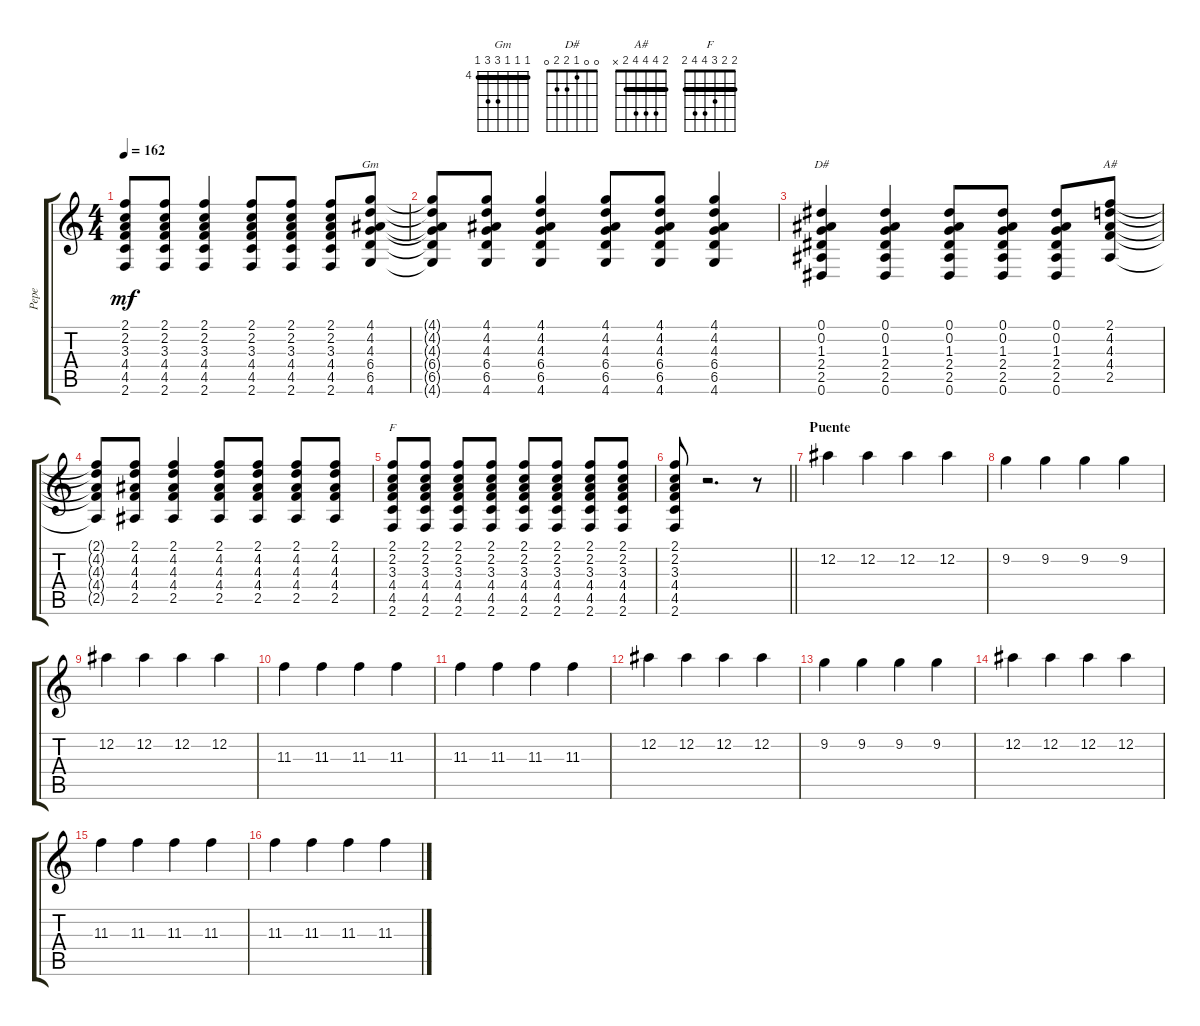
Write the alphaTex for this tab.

\track ("Pepe" "Pepe") {instrument acousticguitarnylon}
\staff {score tabs}
\tuning (Eb4 Bb3 Gb3 Db3 Ab2 Eb2) {hide}
\chord ("Gm" 4 4 4 6 6 4) {firstfret 4 barre 4}
\chord ("D#" 0 0 1 2 2 0)
\chord ("A#" 2 4 4 4 2 x) {barre 2}
\chord ("F" 2 2 3 4 4 2) {barre 2}
\ts (4 4)
\tempo 162
\clef g2
\ks c
(2.1{t} 2.2{t} 3.3{t} 4.4{t} 4.5{t} 2.6{t}).8{dy mf} (2.1 2.2 3.3 4.4 4.5 2.6).8 (2.1 2.2 3.3 4.4 4.5 2.6).4 (2.1 2.2 3.3 4.4 4.5 2.6).8 (2.1 2.2 3.3 4.4 4.5 2.6).8 (2.1 2.2 3.3 4.4 4.5 2.6).8 (4.1 4.2 4.3 6.4 6.5 4.6).8{ch "Gm"} |
(4.1{t} 4.2{t} 4.3{t} 6.4{t} 6.5{t} 4.6{t}).8 (4.1 4.2 4.3 6.4 6.5 4.6).8 (4.1 4.2 4.3 6.4 6.5 4.6).4 (4.1 4.2 4.3 6.4 6.5 4.6).8 (4.1 4.2 4.3 6.4 6.5 4.6).8 (4.1 4.2 4.3 6.4 6.5 4.6).4 |
(0.1 0.2 1.3 2.4 2.5 0.6).4{ch "D#"} (0.1 0.2 1.3 2.4 2.5 0.6).4 (0.1 0.2 1.3 2.4 2.5 0.6).8 (0.1 0.2 1.3 2.4 2.5 0.6).8 (0.1 0.2 1.3 2.4 2.5 0.6).8 (2.1 4.2 4.3 4.4 2.5).8{ch "A#"} |
(2.1{t} 4.2{t} 4.3{t} 4.4{t} 2.5{t}).8 (2.1 4.2 4.3 4.4 2.5).8 (2.1 4.2 4.3 4.4 2.5).4 (2.1 4.2 4.3 4.4 2.5).8 (2.1 4.2 4.3 4.4 2.5).8 (2.1 4.2 4.3 4.4 2.5).8 (2.1 4.2 4.3 4.4 2.5).8 |
(2.1 2.2 3.3 4.4 4.5 2.6).8{ch "F"} (2.1 2.2 3.3 4.4 4.5 2.6).8 (2.1 2.2 3.3 4.4 4.5 2.6).8 (2.1 2.2 3.3 4.4 4.5 2.6).8 (2.1 2.2 3.3 4.4 4.5 2.6).8 (2.1 2.2 3.3 4.4 4.5 2.6).8 (2.1 2.2 3.3 4.4 4.5 2.6).8 (2.1 2.2 3.3 4.4 4.5 2.6).8 |
\barLineRight lightlight
(2.1 2.2 3.3 4.4 4.5 2.6).8 r.2{d} r.8 |
\section ("" "Puente")
12.2.4 12.2.4 12.2.4 12.2.4 |
9.2.4 9.2.4 9.2.4 9.2.4 |
12.2.4 12.2.4 12.2.4 12.2.4 |
11.3.4 11.3.4 11.3.4 11.3.4 |
11.3.4 11.3.4 11.3.4 11.3.4 |
12.2.4 12.2.4 12.2.4 12.2.4 |
9.2.4 9.2.4 9.2.4 9.2.4 |
12.2.4 12.2.4 12.2.4 12.2.4 |
11.3.4 11.3.4 11.3.4 11.3.4 |
11.3.4 11.3.4 11.3.4 11.3.4
